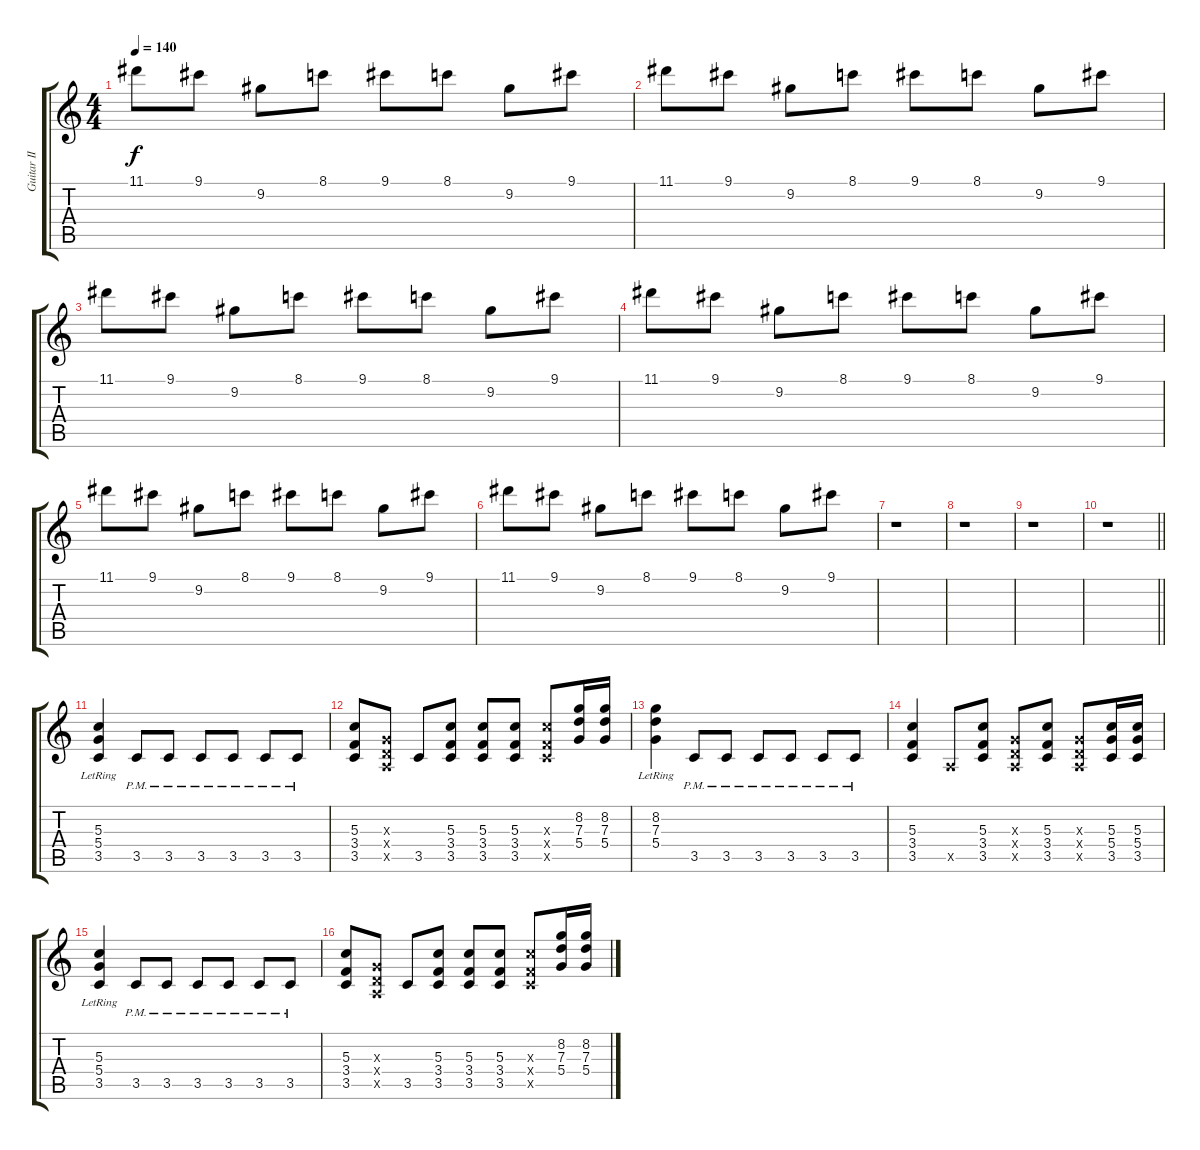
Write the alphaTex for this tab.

\track ("Guitar II" "Guitar II") {instrument overdrivenguitar}
\staff {score tabs}
\tuning (E4 B3 G3 D3 A2 E2) {hide}
\ts (4 4)
\tempo 140
\clef g2
\ks c
11.1.8{dy f} 9.1.8 9.2.8 8.1.8 9.1.8 8.1.8 9.2.8 9.1.8 |
11.1.8 9.1.8 9.2.8 8.1.8 9.1.8 8.1.8 9.2.8 9.1.8 |
11.1.8 9.1.8 9.2.8 8.1.8 9.1.8 8.1.8 9.2.8 9.1.8 |
11.1.8 9.1.8 9.2.8 8.1.8 9.1.8 8.1.8 9.2.8 9.1.8 |
11.1.8 9.1.8 9.2.8 8.1.8 9.1.8 8.1.8 9.2.8 9.1.8 |
11.1.8 9.1.8 9.2.8 8.1.8 9.1.8 8.1.8 9.2.8 9.1.8 |
r.1 |
r.1 |
r.1 |
\barLineRight lightlight
r.1 |
(5.3{lr} 5.4{lr} 3.5{lr}).4 3.5{pm}.8 3.5{pm}.8 3.5{pm}.8 3.5{pm}.8 3.5{pm}.8 3.5{pm}.8 |
(5.3 3.4 3.5).8 (0.3{x} 0.4{x} 0.5{x}).8 3.5.8 (5.3 3.4 3.5).8 (5.3 3.4 3.5).8 (5.3 3.4 3.5).8 (5.3{x} 3.4{x} 3.5{x}).8 (8.2 7.3 5.4).16 (8.2 7.3 5.4).16 |
(8.2{lr} 7.3{lr} 5.4{lr}).4 3.5{pm}.8 3.5{pm}.8 3.5{pm}.8 3.5{pm}.8 3.5{pm}.8 3.5{pm}.8 |
(5.3 3.4 3.5).4 0.5{x}.8 (5.3 3.4 3.5).8 (0.3{x} 0.4{x} 0.5{x}).8 (5.3 3.4 3.5).8 (0.3{x} 0.4{x} 0.5{x}).8 (5.3 5.4 3.5).16 (5.3 5.4 3.5).16 |
(5.3{lr} 5.4{lr} 3.5{lr}).4 3.5{pm}.8 3.5{pm}.8 3.5{pm}.8 3.5{pm}.8 3.5{pm}.8 3.5{pm}.8 |
(5.3 3.4 3.5).8 (0.3{x} 0.4{x} 0.5{x}).8 3.5.8 (5.3 3.4 3.5).8 (5.3 3.4 3.5).8 (5.3 3.4 3.5).8 (5.3{x} 3.4{x} 3.5{x}).8 (8.2 7.3 5.4).16 (8.2 7.3 5.4).16
